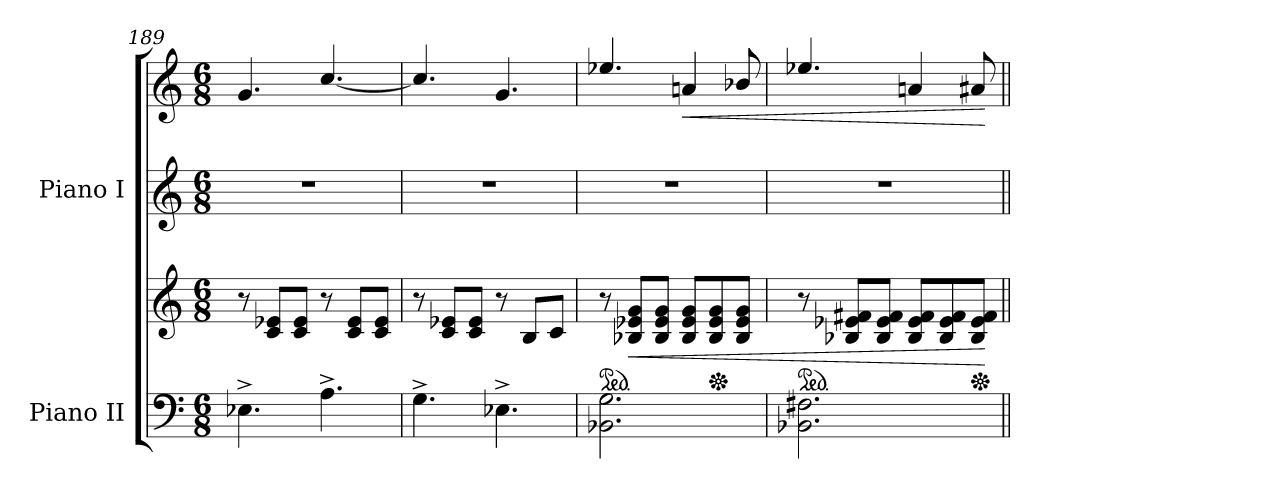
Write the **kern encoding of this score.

**kern	**kern	**dynam	**kern	**kern	**dynam
*part2	*part2	*part2	*part1	*part1	*part1
*staff4	*staff3	*staff3/4	*staff2	*staff1	*staff1/2
*I"Piano II	*	*	*I"Piano I	*	*
*I'Pno. II	*	*	*I'Pno. I	*	*
*clefF4	*clefG2	*	*clefG2	*clefG2	*
*k[]	*k[]	*	*k[]	*k[]	*
*M6/8	*M6/8	*	*M6/8	*M6/8	*
=189	=189	=189	=189	=189	=189
4.E-X^\	8r	.	2.r	4.g/	.
.	8c/ 8e-X/L	.	.	.	.
.	8c/ 8e-/J	.	.	.	.
4.A^\	8r	.	.	[4.cc/	.
.	8c/ 8e-/L	.	.	.	.
.	8c/ 8e-/J	.	.	.	.
=190	=190	=190	=190	=190	=190
4.G^\	8r	.	2.r	4.cc/]	.
.	8c/ 8e-X/L	.	.	.	.
.	8c/ 8e-/J	.	.	.	.
4.E-X^\	8r	.	.	4.g/	.
.	8B/L	.	.	.	.
.	8c/J	.	.	.	.
=191	=191	=191	=191	=191	=191
*	*ped	*	*	*	*
2.BB-X\ 2.G\	8r	.	2.r	4.ee-X/	.
!	!	!LO:HP:b	!	!	!
.	8B-X/ 8e-X/ 8g/L	<	.	.	.
.	8B-/ 8e-/ 8g/J	.	.	.	.
!	!	!	!	!	!LO:HP:b
.	8B-/ 8e-/ 8g/L	.	.	4an/	<
*	*Xped	*	*	*	*
.	8B-/ 8e-/ 8g/	.	.	.	.
.	8B-/ 8e-/ 8g/J	.	.	8b-X/	.
=192	=192	=192	=192	=192	=192
*	*ped	*	*	*	*
2.BB-X\ 2.F#X\	8r	.	2.r	4.ee-X/	.
.	8B-X/ 8e-X/ 8f#X/L	.	.	.	.
.	8B-/ 8e-/ 8f#/J	.	.	.	.
.	8B-/ 8e-/ 8f#/L	.	.	4an/	.
.	8B-/ 8e-/ 8f#/	.	.	.	.
*	*Xped	*	*	*	*
.	8B-/ 8e-/ 8f#/J	.	.	8a#X/	.
.	.	[	.	.	[
=||	=||	=||	=||	=||	=||
*-	*-	*-	*-	*-	*-
